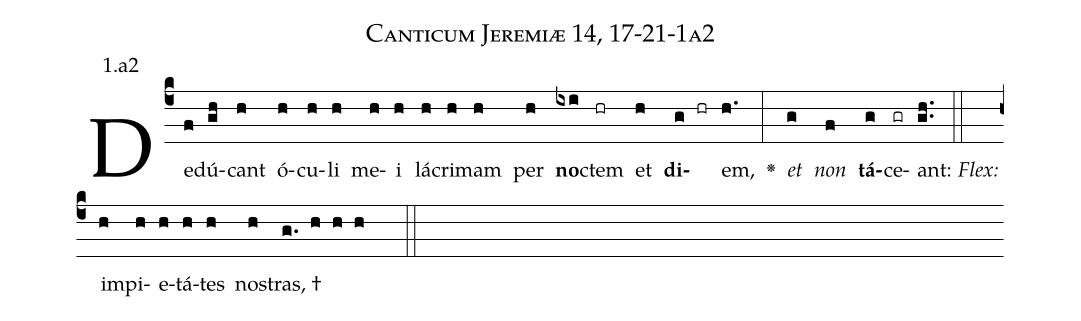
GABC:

name: Canticum Jeremiæ 14, 17-21-1a2;
annotation: 1.a2;
%%
(c4)De(f)dú(gh)cant(h) ó(h)cu(h)li(h) me(h)i(h) lá(h)cri(h)mam(h) per(h) <b>no</b>(ixi)ctem(hr) et(h) <b>di</b>(g hr)em,(h.) <v>\greheightstar</v>(:) <i>et</i>(g) <i>non</i>(f) <b>tá</b>(g)ce(gr)ant:(gh..) (::)
<i>Flex:</i>()  im(h)pi(h)e(h)tá(h)tes(h) no(h)stras, †(g. h h h  ::)

%E(h) u(h) o(g) u(f) a(g) e.(gh..) (::)
